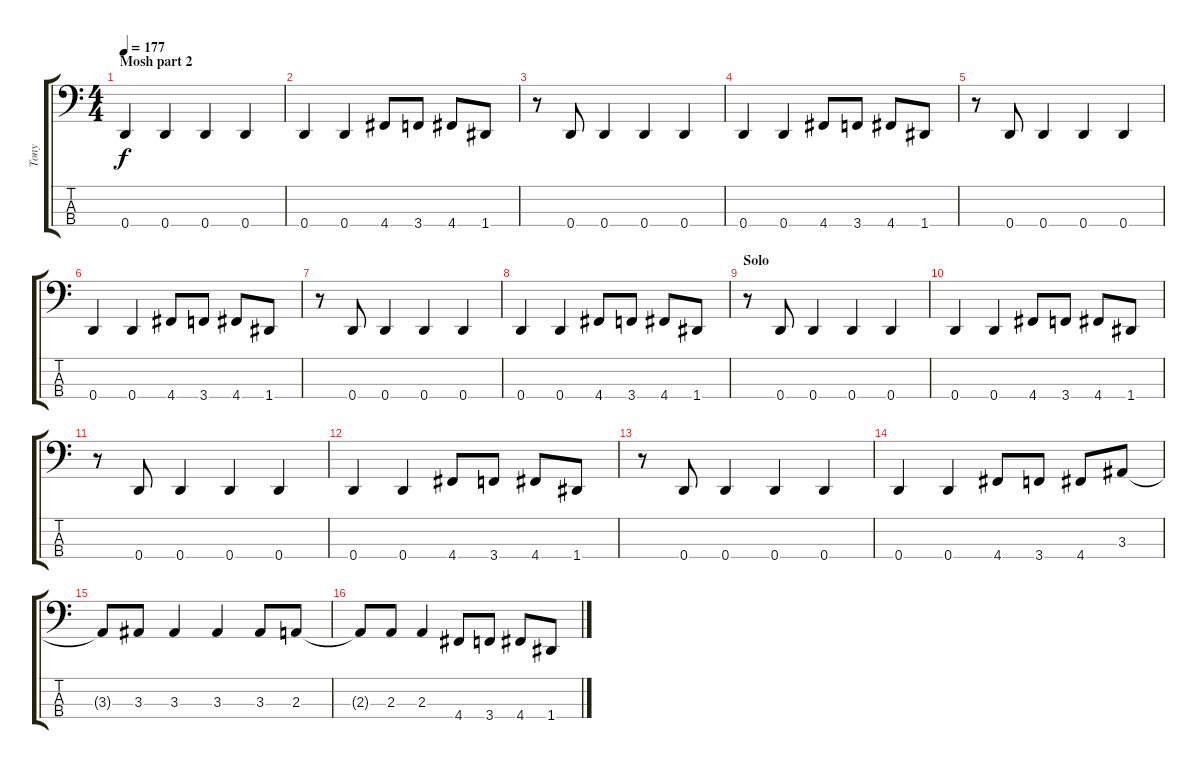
\track ("Tony" "Tony") {instrument electricbasspick}
\staff {score tabs}
\tuning (F2 C2 G1 D1) {hide}
\ts (4 4)
\section ("" "Mosh part 2")
\tempo 177
\clef f4
\ks c
0.4.4{dy f} 0.4.4 0.4.4 0.4.4 |
0.4.4 0.4.4 4.4.8 3.4.8 4.4.8 1.4.8 |
r.8 0.4.8 0.4.4 0.4.4 0.4.4 |
0.4.4 0.4.4 4.4.8 3.4.8 4.4.8 1.4.8 |
r.8 0.4.8 0.4.4 0.4.4 0.4.4 |
0.4.4 0.4.4 4.4.8 3.4.8 4.4.8 1.4.8 |
r.8 0.4.8 0.4.4 0.4.4 0.4.4 |
0.4.4 0.4.4 4.4.8 3.4.8 4.4.8 1.4.8 |
\section ("" "Solo")
r.8 0.4.8 0.4.4 0.4.4 0.4.4 |
0.4.4 0.4.4 4.4.8 3.4.8 4.4.8 1.4.8 |
r.8 0.4.8 0.4.4 0.4.4 0.4.4 |
0.4.4 0.4.4 4.4.8 3.4.8 4.4.8 1.4.8 |
r.8 0.4.8 0.4.4 0.4.4 0.4.4 |
0.4.4 0.4.4 4.4.8 3.4.8 4.4.8 3.3.8 |
3.3{t}.8 3.3.8 3.3.4 3.3.4 3.3.8 2.3.8 |
2.3{t}.8 2.3.8 2.3.4 4.4.8 3.4.8 4.4.8 1.4.8
